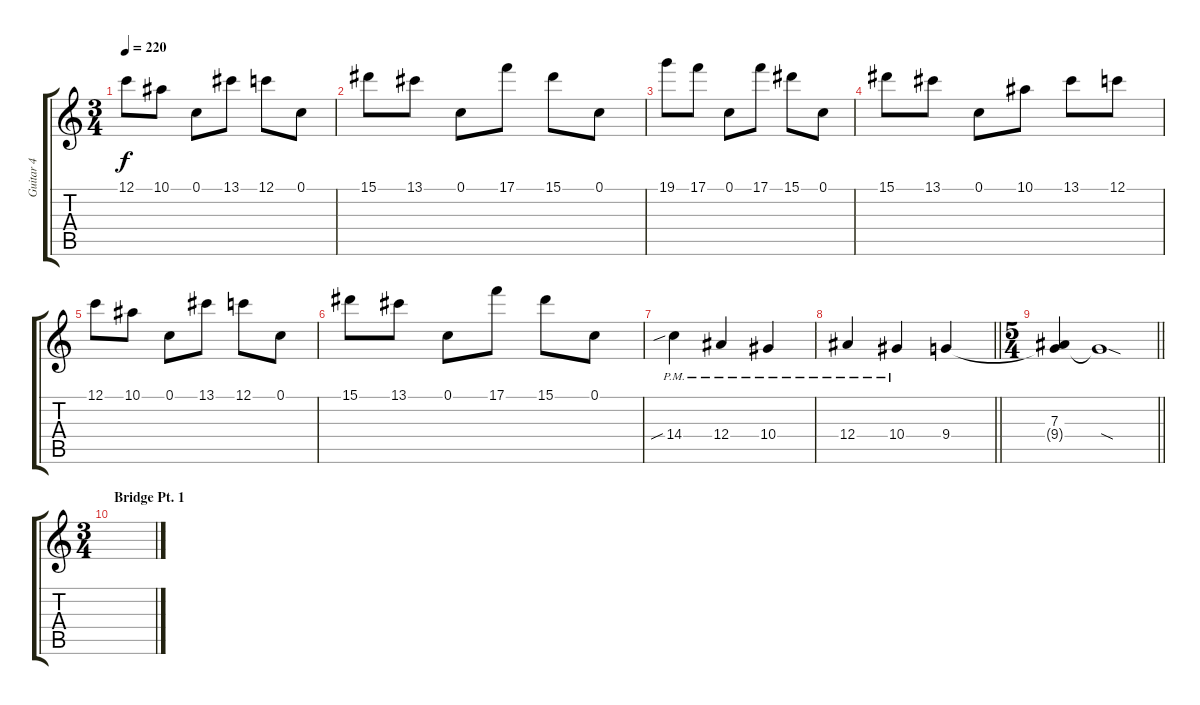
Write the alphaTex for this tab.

\track ("Guitar 4" "Guitar 4") {instrument distortionguitar}
\staff {score tabs}
\tuning (C4 G3 Eb3 Bb2 F2 C2) {hide}
\ts (3 4)
\tempo 220
\clef g2
\ks c
12.1.8{dy f volume 16 balance 16} 10.1.8 0.1.8 13.1.8 12.1.8 0.1.8 |
15.1.8 13.1.8 0.1.8 17.1.8 15.1.8 0.1.8 |
19.1.8 17.1.8 0.1.8 17.1.8 15.1.8 0.1.8 |
15.1.8 13.1.8 0.1.8 10.1.8 13.1.8 12.1.8 |
12.1.8 10.1.8 0.1.8 13.1.8 12.1.8 0.1.8 |
15.1.8 13.1.8 0.1.8 17.1.8 15.1.8 0.1.8 |
14.4{sib pm}.4 12.4{pm}.4 10.4{pm}.4 |
\barLineRight lightlight
12.4{pm}.4 10.4{pm}.4 9.4.4 |
\ts (5 4)
\barLineRight lightlight
(7.3 9.4{t}).4 9.4{sod t}.1 |
\ts (3 4)
\section ("" "Bridge Pt. 1")
